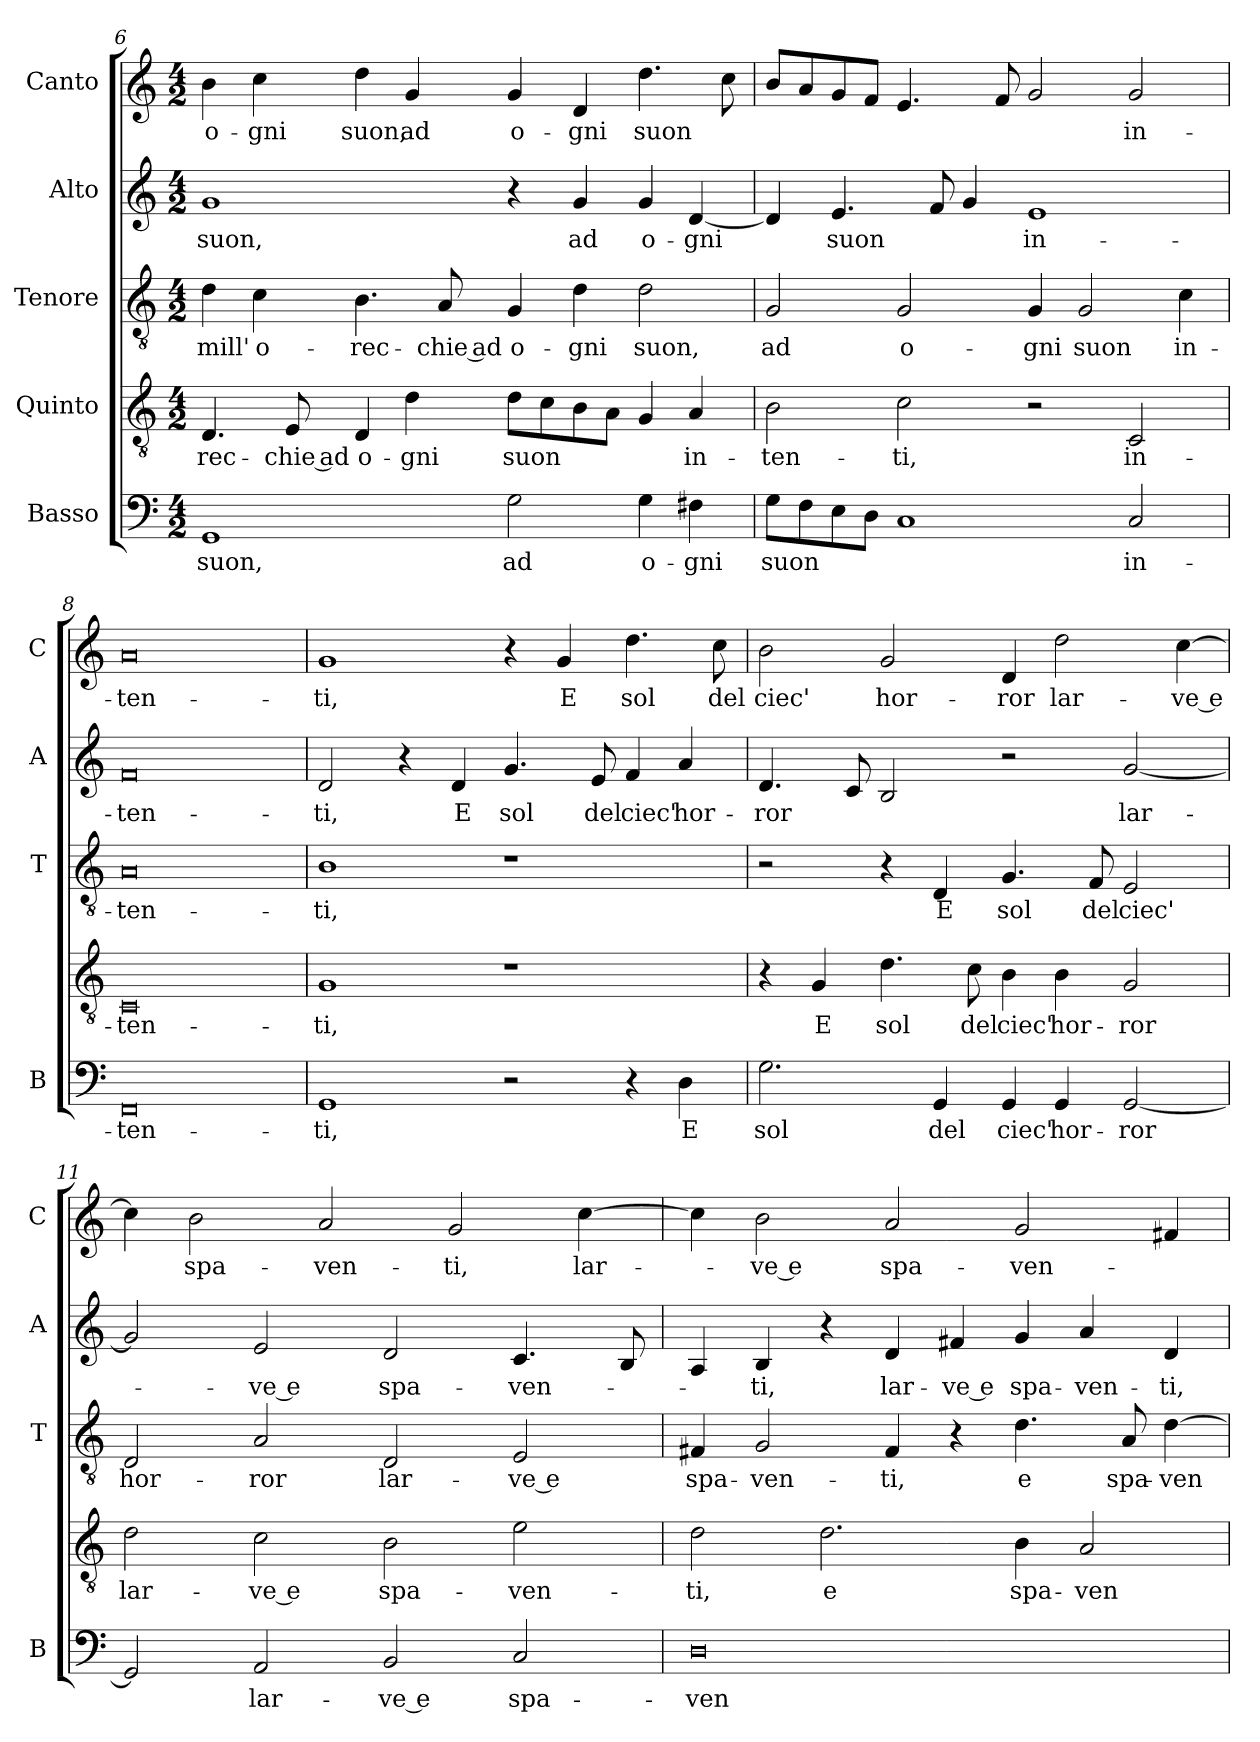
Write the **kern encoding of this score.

**kern	**text	**kern	**text	**kern	**text	**kern	**text	**kern	**text
*part5	*part5	*part4	*part4	*part3	*part3	*part2	*part2	*part1	*part1
*staff5	*staff5	*staff4	*staff4	*staff3	*staff3	*staff2	*staff2	*staff1	*staff1
*I"Basso	*	*I"Quinto	*	*I"Tenore	*	*I"Alto	*	*I"Canto	*
*I'B	*	*	*	*I'T	*	*I'A	*	*I'C	*
*clefF4	*	*clefGv2	*	*clefGv2	*	*clefG2	*	*clefG2	*
*k[]	*	*k[]	*	*k[]	*	*k[]	*	*k[]	*
*C:	*	*C:	*	*C:	*	*C:	*	*C:	*
*M4/2	*	*M4/2	*	*M4/2	*	*M4/2	*	*M4/2	*
=6	=6	=6	=6	=6	=6	=6	=6	=6	=6
!	!LO:LY:b	!	!LO:LY:b	!	!LO:LY:b	!	!LO:LY:b	!	!LO:LY:b
1GG	suon,	4.D/	-rec-	4d\	mill'	1g	suon,	4b\	o-
!	!	!	!	!	!LO:LY:b	!	!	!	!LO:LY:b
.	.	.	.	4c\	o-	.	.	4cc\	-gni
!	!	!	!LO:LY:b	!	!	!	!	!	!
.	.	8E/	-chie ad	.	.	.	.	.	.
!	!	!	!LO:LY:b	!	!LO:LY:b	!	!	!	!LO:LY:b
.	.	4D/	o-	4.B\	-rec-	.	.	4dd\	suon,
!	!	!	!LO:LY:b	!	!	!	!	!	!LO:LY:b
.	.	4d\	-gni	.	.	.	.	4g/	ad
!	!	!	!	!	!LO:LY:b	!	!	!	!
.	.	.	.	8A/	-chie ad	.	.	.	.
!	!LO:LY:b	!	!LO:LY:b	!	!LO:LY:b	!	!	!	!LO:LY:b
2G\	ad	8d\L	suon	4G/	o-	4r	.	4g/	o-
.	.	8c\	.	.	.	.	.	.	.
!	!	!	!	!	!LO:LY:b	!	!LO:LY:b	!	!LO:LY:b
.	.	8B\	.	4d\	-gni	4g/	ad	4d/	-gni
.	.	8A\J	.	.	.	.	.	.	.
!	!LO:LY:b	!	!	!	!LO:LY:b	!	!LO:LY:b	!	!LO:LY:b
4G\	o-	4G/	.	2d\	suon,	4g/	o-	4.dd\	suon
!	!LO:LY:b	!	!LO:LY:b	!	!	!	!LO:LY:b	!	!
4F#X\	-gni	4A/	in-	.	.	[4d/	-gni	.	.
.	.	.	.	.	.	.	.	8cc\	.
!!LO:PB:g=z
=7	=7	=7	=7	=7	=7	=7	=7	=7	=7
!	!LO:LY:b	!	!LO:LY:b	!	!LO:LY:b	!	!	!	!
8G\L	suon	2B\	-ten-	2G/	ad	4d/]	.	8b/L	.
8F\	.	.	.	.	.	.	.	8a/	.
!	!	!	!	!	!	!	!LO:LY:b	!	!
8E\	.	.	.	.	.	4.e/	suon	8g/	.
8D\J	.	.	.	.	.	.	.	8f/J	.
!	!	!	!LO:LY:b	!	!LO:LY:b	!	!	!	!
1C	.	2c\	-ti,	2G/	o-	.	.	4.e/	.
.	.	.	.	.	.	8f/	.	.	.
.	.	.	.	.	.	4g/	.	.	.
.	.	.	.	.	.	.	.	8f/	.
!	!	!	!	!	!LO:LY:b	!	!LO:LY:b	!	!
.	.	2r	.	4G/	-gni	1e	in-	2g/	.
!	!	!	!	!	!LO:LY:b	!	!	!	!
.	.	.	.	2G/	suon	.	.	.	.
!	!LO:LY:b	!	!LO:LY:b	!	!	!	!	!	!LO:LY:b
2C/	in-	2C/	in-	.	.	.	.	2g/	in-
!	!	!	!	!	!LO:LY:b	!	!	!	!
.	.	.	.	4c\	in-	.	.	.	.
=8	=8	=8	=8	=8	=8	=8	=8	=8	=8
!	!LO:LY:b	!	!LO:LY:b	!	!LO:LY:b	!	!LO:LY:b	!	!LO:LY:b
0FF	-ten-	0C	-ten-	0A	-ten-	0f	-ten-	0a	-ten-
=9	=9	=9	=9	=9	=9	=9	=9	=9	=9
!	!LO:LY:b	!	!LO:LY:b	!	!LO:LY:b	!	!LO:LY:b	!	!LO:LY:b
1GG	-ti,	1G	-ti,	1B	-ti,	2d/	-ti,	1g	-ti,
.	.	.	.	.	.	4r	.	.	.
!	!	!	!	!	!	!	!LO:LY:b	!	!
.	.	.	.	.	.	4d/	E	.	.
!	!	!	!	!	!	!	!LO:LY:b	!	!
2r	.	1r	.	1r	.	4.g/	sol	4r	.
!	!	!	!	!	!	!	!	!	!LO:LY:b
.	.	.	.	.	.	.	.	4g/	E
!	!	!	!	!	!	!	!LO:LY:b	!	!
.	.	.	.	.	.	8e/	del	.	.
!	!	!	!	!	!	!	!LO:LY:b	!	!LO:LY:b
4r	.	.	.	.	.	4f/	ciec'	4.dd\	sol
!	!LO:LY:b	!	!	!	!	!	!LO:LY:b	!	!
4D\	E	.	.	.	.	4a/	hor-	.	.
!	!	!	!	!	!	!	!	!	!LO:LY:b
.	.	.	.	.	.	.	.	8cc\	del
=10	=10	=10	=10	=10	=10	=10	=10	=10	=10
!	!LO:LY:b	!	!	!	!	!	!LO:LY:b	!	!LO:LY:b
2.G\	sol	4r	.	2r	.	4.d/	-ror	2b\	ciec'
!	!	!	!LO:LY:b	!	!	!	!	!	!
.	.	4G/	E	.	.	.	.	.	.
.	.	.	.	.	.	8c/	.	.	.
!	!	!	!LO:LY:b	!	!	!	!	!	!LO:LY:b
.	.	4.d\	sol	4r	.	2B/	.	2g/	hor-
!	!LO:LY:b	!	!	!	!LO:LY:b	!	!	!	!
4GG/	del	.	.	4D/	E	.	.	.	.
!	!	!	!LO:LY:b	!	!	!	!	!	!
.	.	8c\	del	.	.	.	.	.	.
!	!LO:LY:b	!	!LO:LY:b	!	!LO:LY:b	!	!	!	!LO:LY:b
4GG/	ciec'	4B\	ciec'	4.G/	sol	2r	.	4d/	-ror
!	!LO:LY:b	!	!LO:LY:b	!	!	!	!	!	!LO:LY:b
4GG/	hor-	4B\	hor-	.	.	.	.	2dd\	lar-
!	!	!	!	!	!LO:LY:b	!	!	!	!
.	.	.	.	8F/	del	.	.	.	.
!	!LO:LY:b	!	!LO:LY:b	!	!LO:LY:b	!	!LO:LY:b	!	!
[2GG/	-ror	2G/	-ror	2E/	ciec'	[2g/	lar-	.	.
!	!	!	!	!	!	!	!	!	!LO:LY:b
.	.	.	.	.	.	.	.	[4cc\	-ve e
!!LO:LB:g=z
=11	=11	=11	=11	=11	=11	=11	=11	=11	=11
!	!	!	!LO:LY:b	!	!LO:LY:b	!	!	!	!
2GG/]	.	2d\	lar-	2D/	hor-	2g/]	.	4cc\]	.
!	!	!	!	!	!	!	!	!	!LO:LY:b
.	.	.	.	.	.	.	.	2b\	spa-
!	!LO:LY:b	!	!LO:LY:b	!	!LO:LY:b	!	!LO:LY:b	!	!
2AA/	lar-	2c\	-ve e	2A/	-ror	2e/	-ve e	.	.
!	!	!	!	!	!	!	!	!	!LO:LY:b
.	.	.	.	.	.	.	.	2a/	-ven-
!	!LO:LY:b	!	!LO:LY:b	!	!LO:LY:b	!	!LO:LY:b	!	!
2BB/	-ve e	2B\	spa-	2D/	lar-	2d/	spa-	.	.
!	!	!	!	!	!	!	!	!	!LO:LY:b
.	.	.	.	.	.	.	.	2g/	-ti,
!	!LO:LY:b	!	!LO:LY:b	!	!LO:LY:b	!	!LO:LY:b	!	!
2C/	spa-	2e\	-ven-	2E/	-ve e	4.c/	-ven-	.	.
!	!	!	!	!	!	!	!	!	!LO:LY:b
.	.	.	.	.	.	.	.	[4cc\	lar-
.	.	.	.	.	.	8B/	.	.	.
=12	=12	=12	=12	=12	=12	=12	=12	=12	=12
!	!LO:LY:b	!	!LO:LY:b	!	!LO:LY:b	!	!	!	!
0D	-ven-	2d\	-ti,	4F#X/	spa-	4A/	.	4cc\]	.
!	!	!	!	!	!LO:LY:b	!	!LO:LY:b	!	!LO:LY:b
.	.	.	.	2G/	-ven-	4B/	-ti,	2b\	-ve e
!	!	!	!LO:LY:b	!	!	!	!	!	!
.	.	2.d\	e	.	.	4r	.	.	.
!	!	!	!	!	!LO:LY:b	!	!LO:LY:b	!	!LO:LY:b
.	.	.	.	4F#/	-ti,	4d/	lar-	2a/	spa-
!	!	!	!	!	!	!	!LO:LY:b	!	!
.	.	.	.	4r	.	4f#X/	-ve e	.	.
!	!	!	!LO:LY:b	!	!LO:LY:b	!	!LO:LY:b	!	!LO:LY:b
.	.	4B\	spa-	4.d\	e	4g/	spa-	2g/	-ven-
!	!	!	!LO:LY:b	!	!	!	!LO:LY:b	!	!
.	.	2A/	-ven-	.	.	4a/	-ven-	.	.
!	!	!	!	!	!LO:LY:b	!	!	!	!
.	.	.	.	8A/	spa-	.	.	.	.
!	!	!	!	!	!LO:LY:b	!	!LO:LY:b	!	!
.	.	.	.	[4d\	-ven-	4d/	-ti,	4f#X/	.
=	=	=	=	=	=	=	=	=	=
*-	*-	*-	*-	*-	*-	*-	*-	*-	*-
